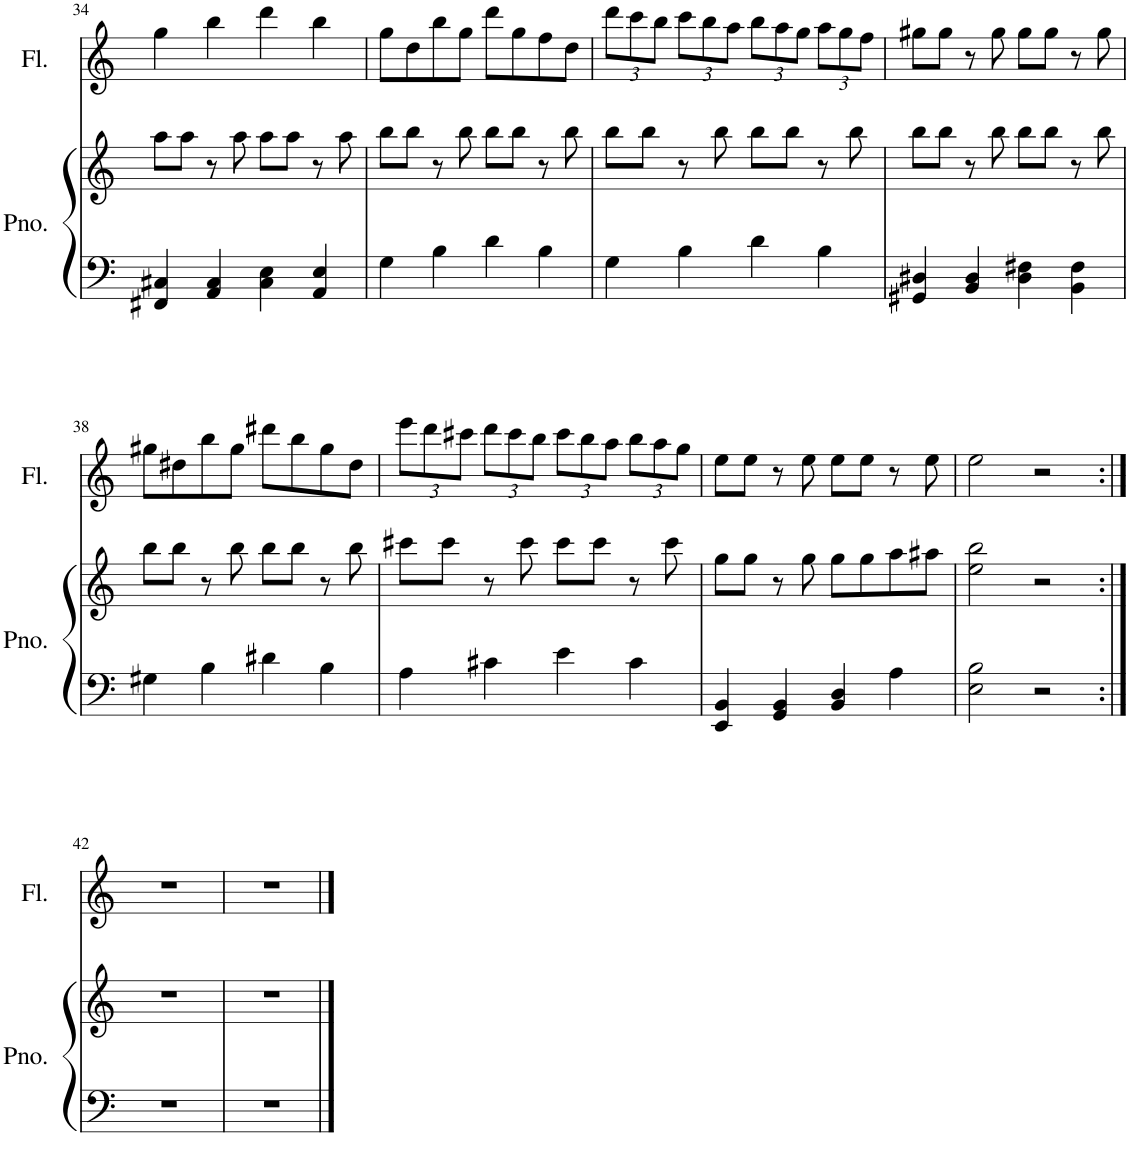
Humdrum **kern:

**kern	**kern	**kern
*part2	*part2	*part1
*staff3	*staff2	*staff1
*I"Piano	*	*I"Flute
*I'Pno.	*	*I'Fl.
!!LO:PB:g=z
*clefF4	*clefG2	*clefG2
*k[]	*k[]	*k[]
*M4/4	*M4/4	*M4/4
=34	=34	=34
4FF#X/ 4C#X/	8aa\L	4gg\
.	8aa\J	.
4AA/ 4C#/	8r	4bb\
.	8aa\	.
4C#\ 4E\	8aa\L	4ddd\
.	8aa\J	.
4AA/ 4E/	8r	4bb\
.	8aa\	.
=35	=35	=35
4G\	8bb\L	8gg\L
.	8bb\J	8dd\
4B\	8r	8bb\
.	8bb\	8gg\J
4d\	8bb\L	8ddd\L
.	8bb\J	8gg\
4B\	8r	8ff\
.	8bb\	8dd\J
=36	=36	=36
*	*	*Xbrackettup
4G\	8bb\L	12ddd\L
.	.	12ccc\
.	8bb\J	.
.	.	12bb\J
4B\	8r	12ccc\L
.	.	12bb\
.	8bb\	.
.	.	12aa\J
4d\	8bb\L	12bb\L
.	.	12aa\
.	8bb\J	.
.	.	12gg\J
4B\	8r	12aa\L
.	.	12gg\
.	8bb\	.
.	.	12ff\J
=37	=37	=37
4GG#X/ 4D#X/	8bb\L	8gg#X\L
.	8bb\J	8gg#\J
4BB/ 4D#/	8r	8r
.	8bb\	8gg#\
4D#\ 4F#X\	8bb\L	8gg#\L
.	8bb\J	8gg#\J
4BB\ 4F#\	8r	8r
.	8bb\	8gg#\
!!LO:LB:g=z
=38	=38	=38
4G#X\	8bb\L	8gg#X\L
.	8bb\J	8dd#X\
4B\	8r	8bb\
.	8bb\	8gg#\J
4d#X\	8bb\L	8ddd#X\L
.	8bb\J	8bb\
4B\	8r	8gg#\
.	8bb\	8dd#\J
=39	=39	=39
4A\	8ccc#X\L	12eee\L
.	.	12ddd\
.	8ccc#\J	.
.	.	12ccc#X\J
4c#X\	8r	12ddd\L
.	.	12ccc#\
.	8ccc#\	.
.	.	12bb\J
4e\	8ccc#\L	12ccc#\L
.	.	12bb\
.	8ccc#\J	.
.	.	12aa\J
4c#\	8r	12bb\L
.	.	12aa\
.	8ccc#\	.
.	.	12gg\J
=40	=40	=40
4EE/ 4BB/	8gg\L	8ee\L
.	8gg\J	8ee\J
4GG/ 4BB/	8r	8r
.	8gg\	8ee\
4BB/ 4D/	8gg\L	8ee\L
.	8gg\	8ee\J
4A\	8aa\	8r
.	8aa#X\J	8ee\
=41	=41	=41
2E\ 2B\	2ee\ 2bb\	2ee\
2r	2r	2r
!!LO:LB:g=z
=42:|!	=42:|!	=42:|!
1r	1r	1r
=43	=43	=43
1r	1r	1r
==	==	==
*-	*-	*-
